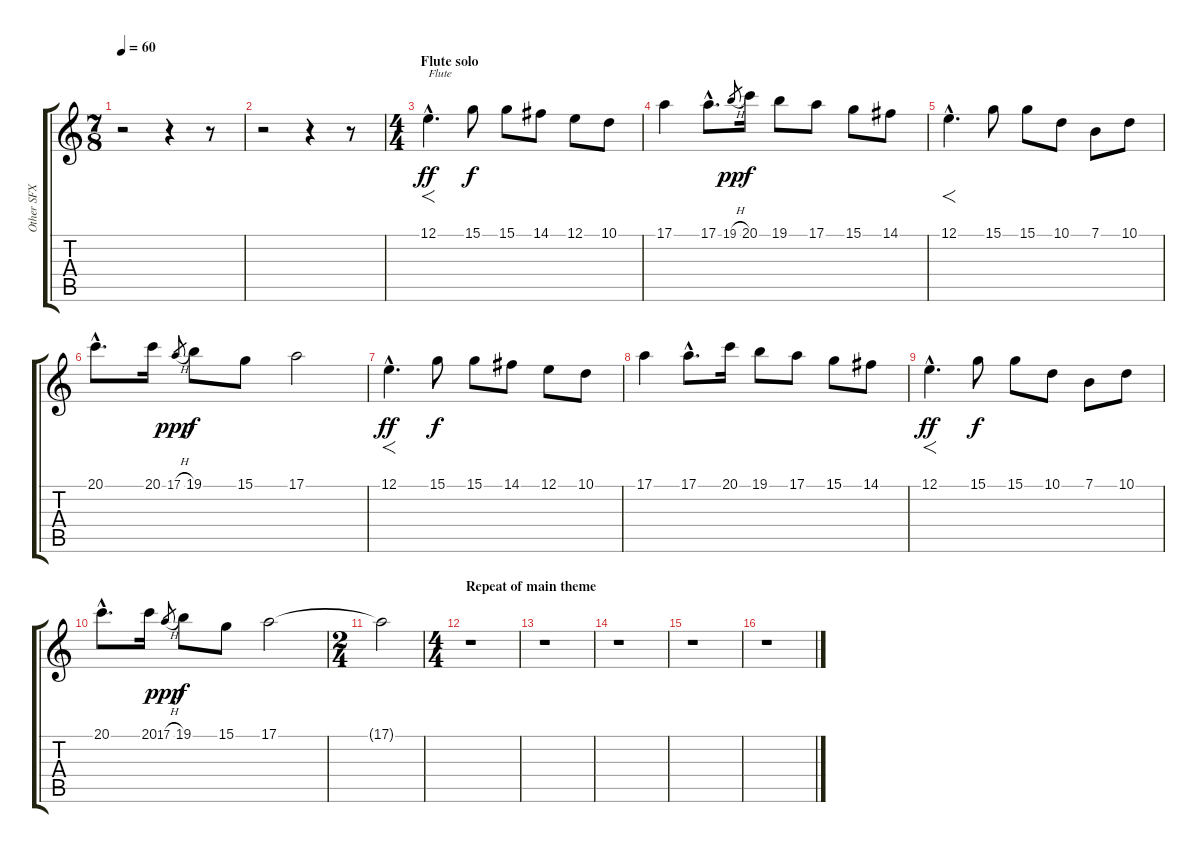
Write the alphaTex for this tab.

\track ("Other SFX" "Other SFX") {instrument flute}
\staff {score tabs}
\tuning (E4 B3 G3 D3 A2 E2) {hide}
\ts (7 8)
\tempo 60
\clef g2
\ks c
r.2{dy ff} r.4 r.8 |
r.2 r.4 r.8 |
\ts (4 4)
\section ("" "Flute solo")
12.1{hac}.4{f d txt "Flute" instrument flute} 15.1.8{dy f} 15.1.8 14.1.8 12.1.8 10.1.8 |
17.1.4 17.1{hac}.8{d} 19.1{h}.8{gr dy pp} 20.1.16{dy f} 19.1.8 17.1.8 15.1.8 14.1.8 |
12.1{hac}.4{f d instrument flute} 15.1.8 15.1.8 10.1.8 7.1.8 10.1.8 |
20.1{hac}.8{d} 20.1.16 17.1{h}.8{gr dy ppp} 19.1.8{dy f} 15.1.8 17.1.2 |
12.1{hac}.4{f d dy ff} 15.1.8{dy f} 15.1.8 14.1.8 12.1.8 10.1.8 |
17.1.4 17.1{hac}.8{d} 20.1.16 19.1.8 17.1.8 15.1.8 14.1.8 |
12.1{hac}.4{f d dy ff} 15.1.8{dy f} 15.1.8 10.1.8 7.1.8 10.1.8 |
20.1{hac}.8{d} 20.1.16 17.1{h}.8{gr dy ppp} 19.1.8{dy f} 15.1.8 17.1.2 |
\ts (2 4)
17.1{t}.2 |
\ts (4 4)
\section ("" "Repeat of main theme")
r.1 |
r.1 |
r.1 |
r.1 |
r.1
